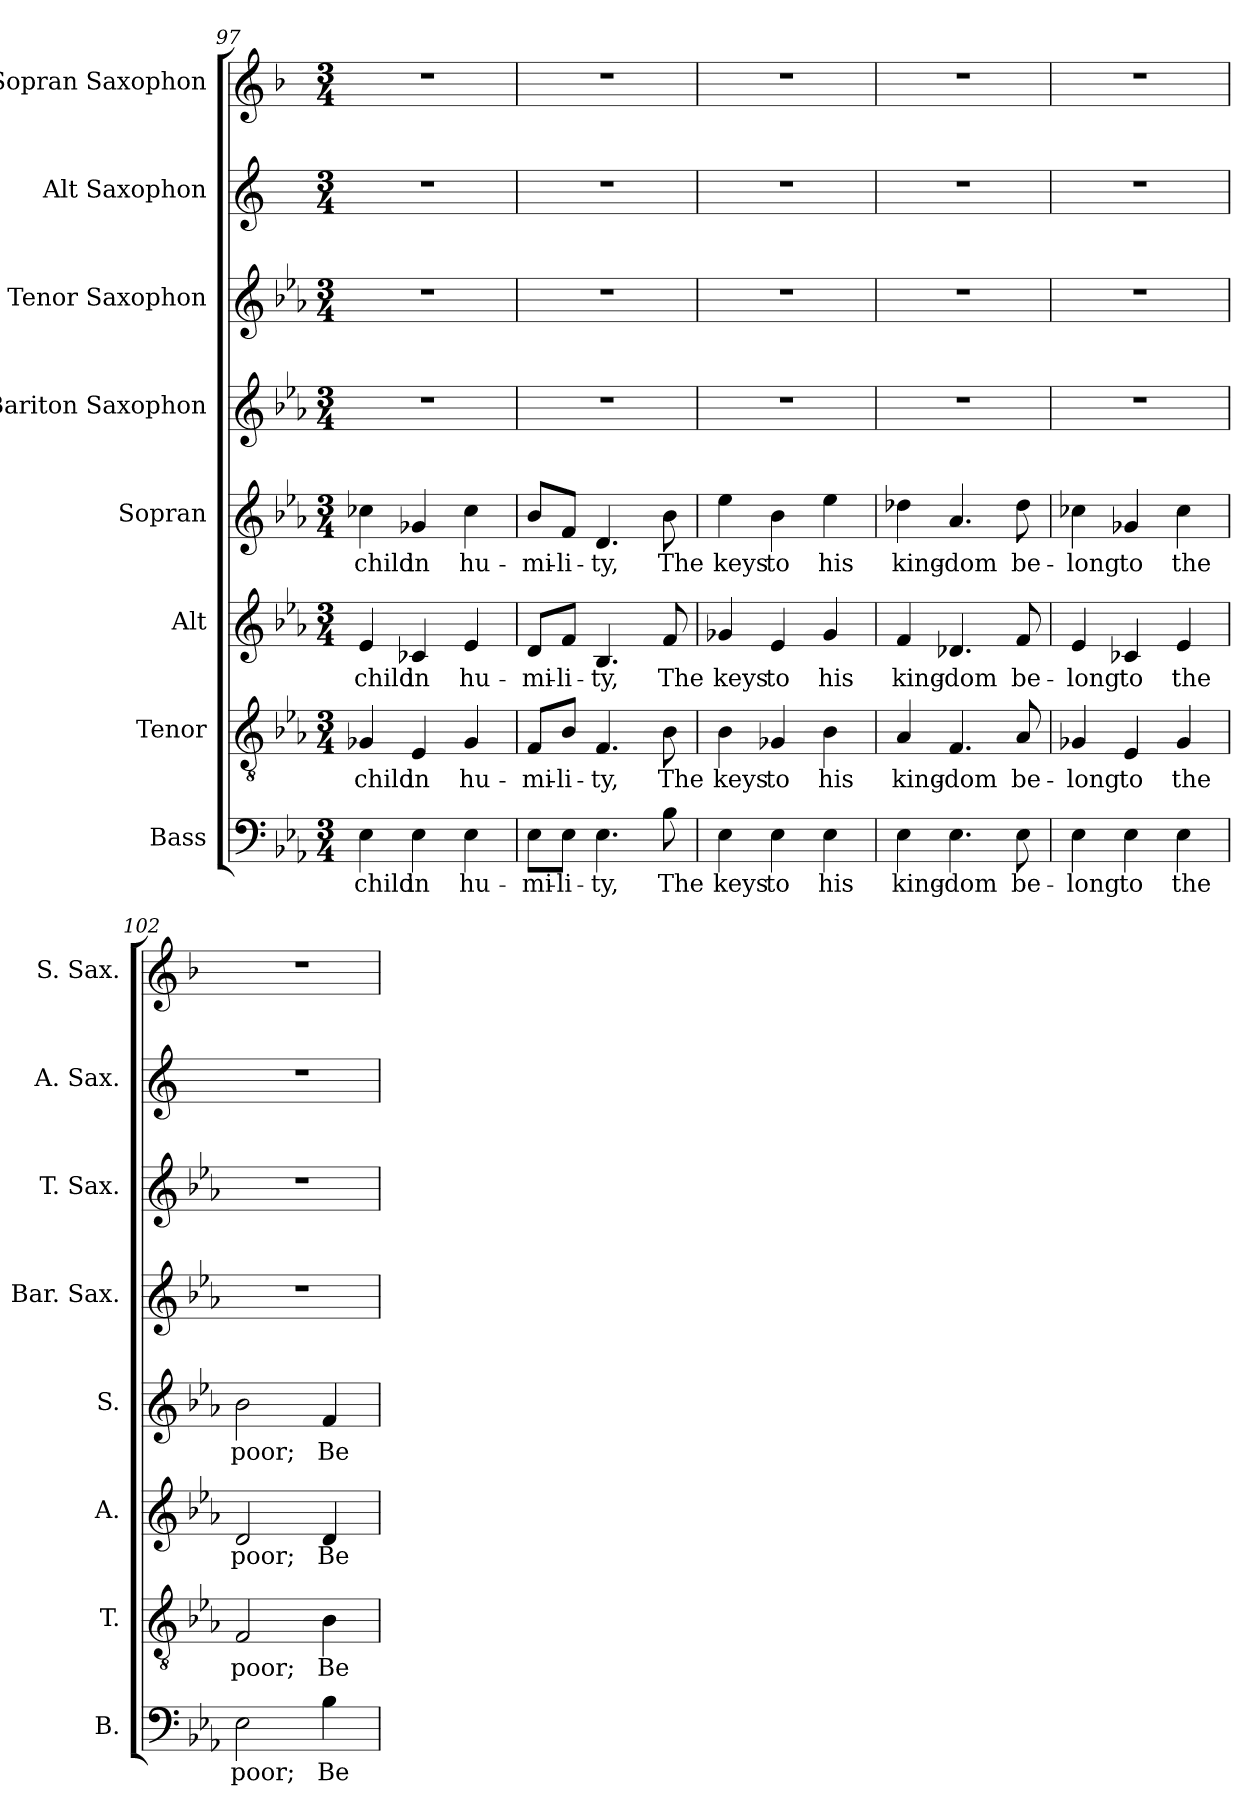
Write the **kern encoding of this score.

**kern	**text	**kern	**text	**kern	**text	**kern	**text	**kern	**kern	**kern	**kern
*part8	*part8	*part7	*part7	*part6	*part6	*part5	*part5	*part4	*part3	*part2	*part1
*staff8	*staff8	*staff7	*staff7	*staff6	*staff6	*staff5	*staff5	*staff4	*staff3	*staff2	*staff1
*I"Bass	*	*I"Tenor	*	*I"Alt	*	*I"Sopran	*	*I"Bariton Saxophon	*I"Tenor Saxophon	*I"Alt Saxophon	*I"Sopran Saxophon
*I'B.	*	*I'T.	*	*I'A.	*	*I'S.	*	*I'Bar. Sax.	*I'T. Sax.	*I'A. Sax.	*I'S. Sax.
!!LO:PB:g=z
*clefF4	*	*clefGv2	*	*clefG2	*	*clefG2	*	*clefG2	*clefG2	*clefG2	*clefG2
*	*	*	*	*	*	*	*	*ITrd12c21	*ITrd8c14	*ITrd5c9	*ITrd1c2
*k[b-e-a-]	*	*k[b-e-a-]	*	*k[b-e-a-]	*	*k[b-e-a-]	*	*k[b-e-a-]	*k[b-e-a-]	*k[b-e-a-]	*k[b-e-a-]
*M3/4	*	*M3/4	*	*M3/4	*	*M3/4	*	*M3/4	*M3/4	*M3/4	*M3/4
=97	=97	=97	=97	=97	=97	=97	=97	=97	=97	=97	=97
!	!LO:LY:b	!	!LO:LY:b	!	!LO:LY:b	!	!LO:LY:b	!	!	!	!
4E-\	child	4G-X/	child	4e-/	child	4cc-X\	child	2.r	2.r	2.r	2.r
!	!LO:LY:b	!	!LO:LY:b	!	!LO:LY:b	!	!LO:LY:b	!	!	!	!
4E-\	in	4E-/	in	4c-X/	in	4g-X/	in	.	.	.	.
!	!LO:LY:b	!	!LO:LY:b	!	!LO:LY:b	!	!LO:LY:b	!	!	!	!
4E-\	hu-	4G-/	hu-	4e-/	hu-	4cc-\	hu-	.	.	.	.
=98	=98	=98	=98	=98	=98	=98	=98	=98	=98	=98	=98
!	!LO:LY:b	!	!LO:LY:b	!	!LO:LY:b	!	!LO:LY:b	!	!	!	!
8E-\L	-mi-	8F/L	-mi-	8d/L	-mi-	8b-/L	-mi-	2.r	2.r	2.r	2.r
!	!LO:LY:b	!	!LO:LY:b	!	!LO:LY:b	!	!LO:LY:b	!	!	!	!
8E-\J	-li-	8B-/J	-li-	8f/J	-li-	8f/J	-li-	.	.	.	.
!	!LO:LY:b	!	!LO:LY:b	!	!LO:LY:b	!	!LO:LY:b	!	!	!	!
4.E-\	-ty,	4.F/	-ty,	4.B-/	-ty,	4.d/	-ty,	.	.	.	.
!	!LO:LY:b	!	!LO:LY:b	!	!LO:LY:b	!	!LO:LY:b	!	!	!	!
8B-\	The	8B-\	The	8f/	The	8b-\	The	.	.	.	.
=99	=99	=99	=99	=99	=99	=99	=99	=99	=99	=99	=99
!	!LO:LY:b	!	!LO:LY:b	!	!LO:LY:b	!	!LO:LY:b	!	!	!	!
4E-\	keys	4B-\	keys	4g-X/	keys	4ee-\	keys	2.r	2.r	2.r	2.r
!	!LO:LY:b	!	!LO:LY:b	!	!LO:LY:b	!	!LO:LY:b	!	!	!	!
4E-\	to	4G-X/	to	4e-/	to	4b-\	to	.	.	.	.
!	!LO:LY:b	!	!LO:LY:b	!	!LO:LY:b	!	!LO:LY:b	!	!	!	!
4E-\	his	4B-\	his	4g-/	his	4ee-\	his	.	.	.	.
=100	=100	=100	=100	=100	=100	=100	=100	=100	=100	=100	=100
!	!LO:LY:b	!	!LO:LY:b	!	!LO:LY:b	!	!LO:LY:b	!	!	!	!
4E-\	king-	4A-/	king-	4f/	king-	4dd-X\	king-	2.r	2.r	2.r	2.r
!	!LO:LY:b	!	!LO:LY:b	!	!LO:LY:b	!	!LO:LY:b	!	!	!	!
4.E-\	-dom	4.F/	-dom	4.d-X/	-dom	4.a-/	-dom	.	.	.	.
!	!LO:LY:b	!	!LO:LY:b	!	!LO:LY:b	!	!LO:LY:b	!	!	!	!
8E-\	be-	8A-/	be-	8f/	be-	8dd-\	be-	.	.	.	.
=101	=101	=101	=101	=101	=101	=101	=101	=101	=101	=101	=101
!	!LO:LY:b	!	!LO:LY:b	!	!LO:LY:b	!	!LO:LY:b	!	!	!	!
4E-\	-long	4G-X/	-long	4e-/	-long	4cc-X\	-long	2.r	2.r	2.r	2.r
!	!LO:LY:b	!	!LO:LY:b	!	!LO:LY:b	!	!LO:LY:b	!	!	!	!
4E-\	to	4E-/	to	4c-X/	to	4g-X/	to	.	.	.	.
!	!LO:LY:b	!	!LO:LY:b	!	!LO:LY:b	!	!LO:LY:b	!	!	!	!
4E-\	the	4G-/	the	4e-/	the	4cc-\	the	.	.	.	.
=102	=102	=102	=102	=102	=102	=102	=102	=102	=102	=102	=102
!	!LO:LY:b	!	!LO:LY:b	!	!LO:LY:b	!	!LO:LY:b	!	!	!	!
2E-\	poor;	2F/	poor;	2d/	poor;	2b-\	poor;	2.r	2.r	2.r	2.r
!	!LO:LY:b	!	!LO:LY:b	!	!LO:LY:b	!	!LO:LY:b	!	!	!	!
4B-\	Be-	4B-\	Be-	4d/	Be-	4f/	Be-	.	.	.	.
=	=	=	=	=	=	=	=	=	=	=	=
*-	*-	*-	*-	*-	*-	*-	*-	*-	*-	*-	*-
